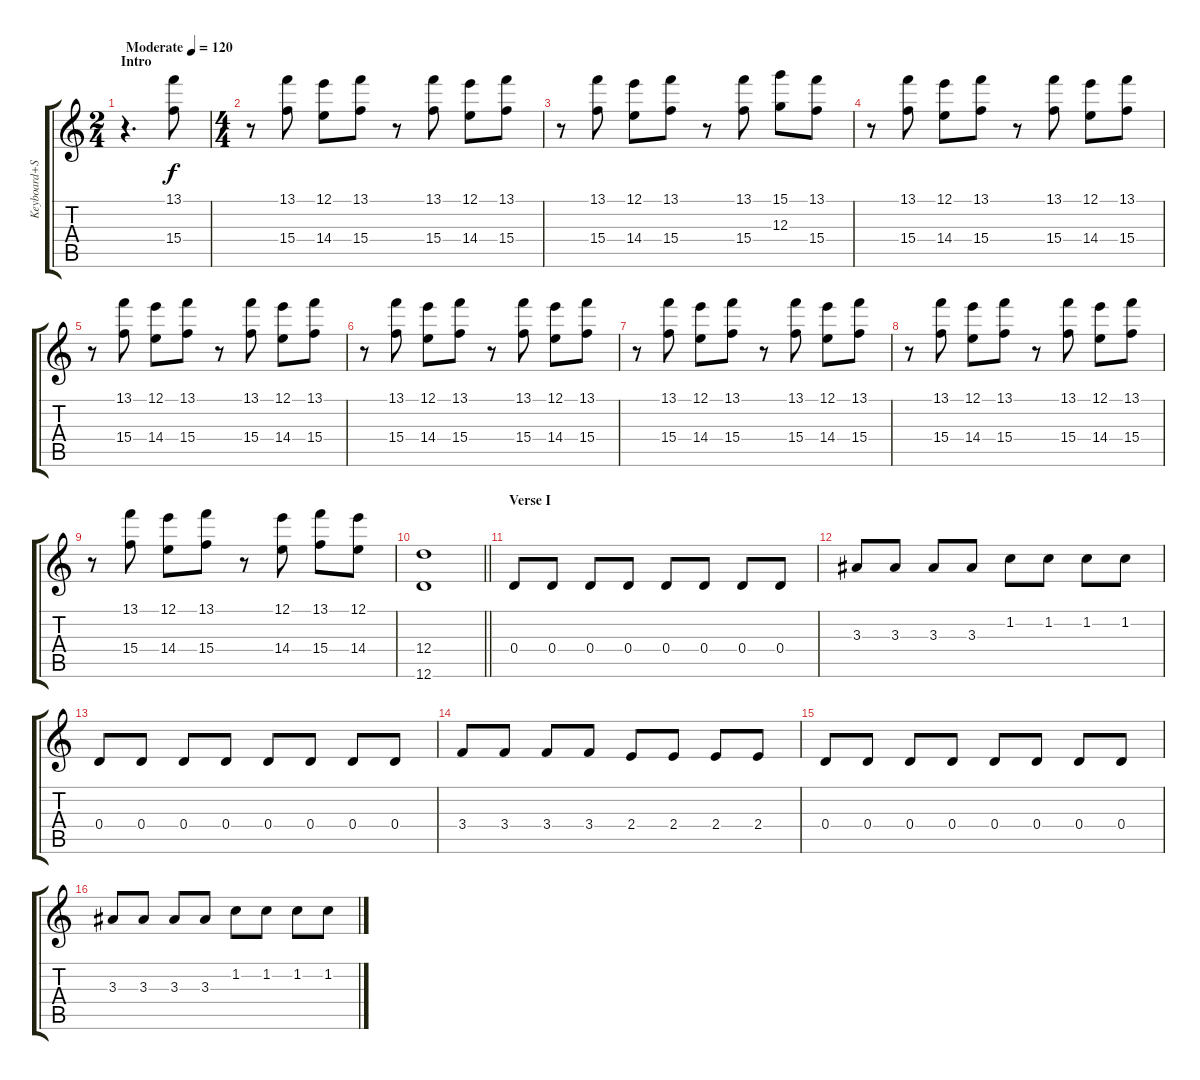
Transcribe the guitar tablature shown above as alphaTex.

\track ("Keyboard+Symph Bass" "Keyboard+S") {instrument electricguitarjazz}
\staff {score tabs}
\tuning (E4 B3 G3 D3 A2 D2) {hide}
\ts (2 4)
\section ("" "Intro")
\tempo (120 "Moderate")
\clef g2
\ks c
r.4{d dy f instrument electricguitarjazz} (13.1 15.4).8 |
\ts (4 4)
r.8 (13.1 15.4).8 (12.1 14.4).8 (13.1 15.4).8 r.8 (13.1 15.4).8 (12.1 14.4).8 (13.1 15.4).8 |
r.8 (13.1 15.4).8 (12.1 14.4).8 (13.1 15.4).8 r.8 (13.1 15.4).8 (15.1 12.3).8 (13.1 15.4).8 |
r.8 (13.1 15.4).8 (12.1 14.4).8 (13.1 15.4).8 r.8 (13.1 15.4).8 (12.1 14.4).8 (13.1 15.4).8 |
r.8 (13.1 15.4).8 (12.1 14.4).8 (13.1 15.4).8 r.8 (13.1 15.4).8 (12.1 14.4).8 (13.1 15.4).8 |
r.8 (13.1 15.4).8 (12.1 14.4).8 (13.1 15.4).8 r.8 (13.1 15.4).8 (12.1 14.4).8 (13.1 15.4).8 |
r.8 (13.1 15.4).8 (12.1 14.4).8 (13.1 15.4).8 r.8 (13.1 15.4).8 (12.1 14.4).8 (13.1 15.4).8 |
r.8 (13.1 15.4).8 (12.1 14.4).8 (13.1 15.4).8 r.8 (13.1 15.4).8 (12.1 14.4).8 (13.1 15.4).8 |
r.8 (13.1 15.4).8 (12.1 14.4).8 (13.1 15.4).8 r.8 (12.1 14.4).8 (13.1 15.4).8 (12.1 14.4).8 |
\barLineRight lightlight
(12.4 12.6).1 |
\section ("" "Verse I")
0.4.8{volume 7 instrument pad3polysynth} 0.4.8 0.4.8 0.4.8 0.4.8 0.4.8 0.4.8 0.4.8 |
3.3.8 3.3.8 3.3.8 3.3.8 1.2.8 1.2.8 1.2.8 1.2.8 |
0.4.8 0.4.8 0.4.8 0.4.8 0.4.8 0.4.8 0.4.8 0.4.8 |
3.4.8 3.4.8 3.4.8 3.4.8 2.4.8 2.4.8 2.4.8 2.4.8 |
0.4.8 0.4.8 0.4.8 0.4.8 0.4.8 0.4.8 0.4.8 0.4.8 |
3.3.8 3.3.8 3.3.8 3.3.8 1.2.8 1.2.8 1.2.8 1.2.8
